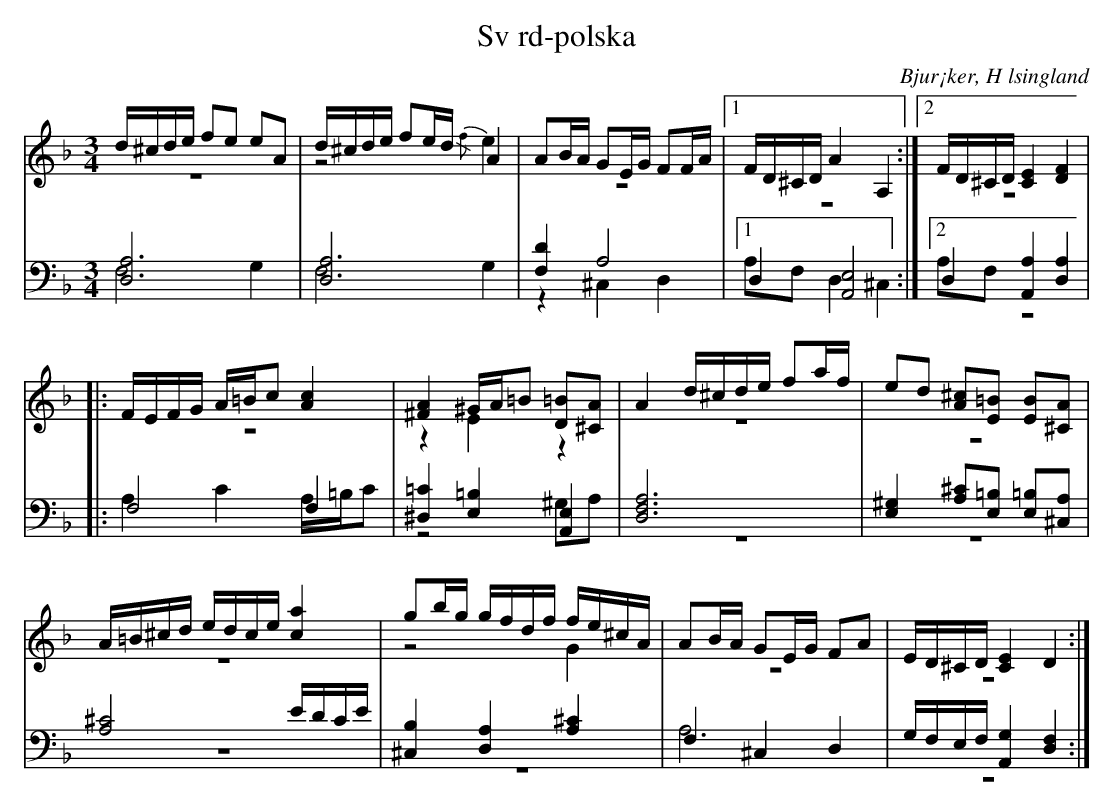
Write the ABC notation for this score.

X:1
T: Sv rd-polska
O: Bjur¡ker, H lsingland
M: 3/4
L: 1/8
K: Dm
V:1
V:2 merge
V:3
V:4 merge
V:1
d/^c/d/e/ fe eA|d/^c/d/e/ fe/d/ A2|AB/A/ GE/G/ FF/A/|1 F/D/^C/D/ A2 A,2:|2 F/D/^C/D/ [C2E2] [D2F2]|
|:F/E/F/G/ A/=B/c [A2c2]|[^F2A2] ^G/A/=B [D=B][^CA]|A2 d/^c/d/e/ fa/f/|ed [A^c][E=B] [EB][^CA]|
A/=B/^c/d/ e/d/c/e/ [c2a2]|gb/g/ g/f/d/f/ f/e/^c/A/|AB/A/ GE/G/ FA|E/D/^C/D/ [C2E2] D2:|
V:2
z6|z4 {/f}e2|z6|1 z6:|2 z6|
|:z6|z2 E2 z2|z6|z6|
z6|z4 G2|z6|z6:|
V:3 clef=bass
[D,6A,6]|[D,6A,6]|[F,2D2] A,4|1 D,2 [A,,4E,4]:|2 D,2 [A,,2A,2] [D,2A,2]|
|:F,4 F,2|[^D,2=C2] [E,2=B,2] [A,,2E,2]|[D,6F,6A,6]|[E,2^G,2] [A,^C][E,=B,] [E,=B,][^C,A,]|
[A,4^C4] E/D/C/E/|[^C,2B,2]  [D,2A,2] [A,2^C2]|F,2 ^C,2 D,2|G,/F,/E,/F,/ [A,,2G,2] [D,2F,2]:|
V:4 clef=bass
F,4 G,2|F,4 G,2|z2 ^C,2 D,2|1 A,F, D,2 ^C,2:|2 A,F,  z4|
|:A,2 C2 A,/=B,/C|z4 ^G,A,|z6|z6|
z6|z6|A,6|z6:|
